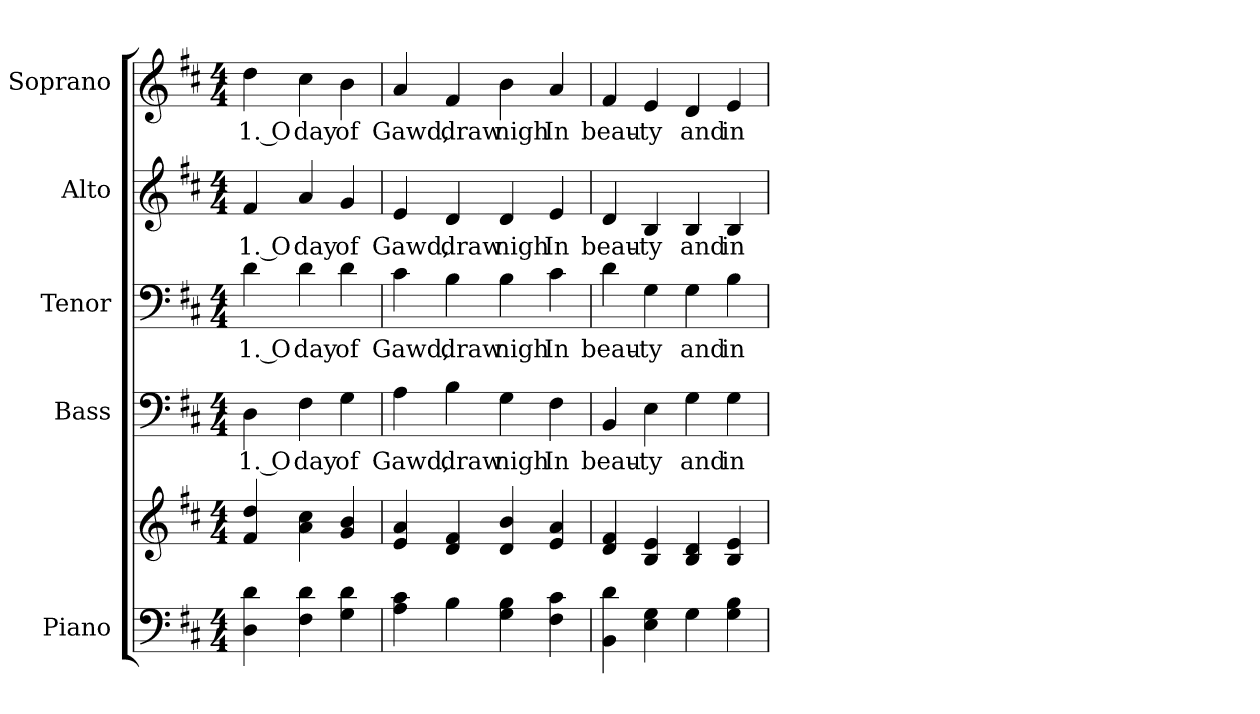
**kern	**kern	**kern	**text	**kern	**text	**kern	**text	**kern	**text
*part5	*part5	*part4	*part4	*part3	*part3	*part2	*part2	*part1	*part1
*staff6	*staff5	*staff4	*staff4	*staff3	*staff3	*staff2	*staff2	*staff1	*staff1
*I"Piano	*	*I"Bass	*	*I"Tenor	*	*I"Alto	*	*I"Soprano	*
*I'Pno.	*	*I'B.	*	*I'T.	*	*I'A.	*	*I'S.	*
!!LO:PB:g=z
*clefF4	*clefG2	*clefF4	*	*clefF4	*	*clefG2	*	*clefG2	*
*k[f#c#]	*k[f#c#]	*k[f#c#]	*	*k[f#c#]	*	*k[f#c#]	*	*k[f#c#]	*
*D:	*D:	*D:	*	*D:	*	*D:	*	*D:	*
*M4/4	*M4/4	*M4/4	*	*M4/4	*	*M4/4	*	*M4/4	*
*MM140	*MM140	*MM140	*	*MM140	*	*MM140	*	*MM140	*
=1	=1	=1	=1	=1	=1	=1	=1	=1	=1
!	!	!	!LO:LY:b:color=#000000	!	!	!	!	!	!
!	!	!	!	!	!LO:LY:b:color=#000000	!	!	!	!
!	!	!	!	!	!	!	!LO:LY:b:color=#000000	!	!
!	!	!	!	!	!	!	!	!	!LO:LY:b:color=#000000
4Di\ 4di	4f#i/ 4ddi	4Di\	1. O	4di\	1. O	4f#i/	1. O	4ddi\	1. O
!	!	!	!LO:LY:b:color=#000000	!	!	!	!	!	!
!	!	!	!	!	!LO:LY:b:color=#000000	!	!	!	!
!	!	!	!	!	!	!	!LO:LY:b:color=#000000	!	!
!	!	!	!	!	!	!	!	!	!LO:LY:b:color=#000000
4F#i\ 4di	4ai\ 4cc#i	4F#i\	day	4di\	day	4ai/	day	4cc#i\	day
!	!	!	!LO:LY:b:color=#000000	!	!	!	!	!	!
!	!	!	!	!	!LO:LY:b:color=#000000	!	!	!	!
!	!	!	!	!	!	!	!LO:LY:b:color=#000000	!	!
!	!	!	!	!	!	!	!	!	!LO:LY:b:color=#000000
4Gi\ 4di	4gi/ 4bi	4Gi\	of	4di\	of	4gi/	of	4bi\	of
=2	=2	=2	=2	=2	=2	=2	=2	=2	=2
!	!	!	!LO:LY:b:color=#000000	!	!	!	!	!	!
!	!	!	!	!	!LO:LY:b:color=#000000	!	!	!	!
!	!	!	!	!	!	!	!LO:LY:b:color=#000000	!	!
!	!	!	!	!	!	!	!	!	!LO:LY:b:color=#000000
4Ai\ 4c#i	4ei/ 4ai	4Ai\	Gawd,	4c#i\	Gawd,	4ei/	Gawd,	4ai/	Gawd,
!	!	!	!LO:LY:b:color=#000000	!	!	!	!	!	!
!	!	!	!	!	!LO:LY:b:color=#000000	!	!	!	!
!	!	!	!	!	!	!	!LO:LY:b:color=#000000	!	!
!	!	!	!	!	!	!	!	!	!LO:LY:b:color=#000000
4Bi\	4di/ 4f#i	4Bi\	draw	4Bi\	draw	4di/	draw	4f#i/	draw
!	!	!	!LO:LY:b:color=#000000	!	!	!	!	!	!
!	!	!	!	!	!LO:LY:b:color=#000000	!	!	!	!
!	!	!	!	!	!	!	!LO:LY:b:color=#000000	!	!
!	!	!	!	!	!	!	!	!	!LO:LY:b:color=#000000
4Gi\ 4Bi	4di/ 4bi	4Gi\	nigh	4Bi\	nigh	4di/	nigh	4bi\	nigh
!	!	!	!LO:LY:b:color=#000000	!	!	!	!	!	!
!	!	!	!	!	!LO:LY:b:color=#000000	!	!	!	!
!	!	!	!	!	!	!	!LO:LY:b:color=#000000	!	!
!	!	!	!	!	!	!	!	!	!LO:LY:b:color=#000000
4F#i\ 4c#i	4ei/ 4ai	4F#i\	In	4c#i\	In	4ei/	In	4ai/	In
!!LO:PB:g=z
=3	=3	=3	=3	=3	=3	=3	=3	=3	=3
!	!	!	!LO:LY:b:color=#000000	!	!	!	!	!	!
!	!	!	!	!	!LO:LY:b:color=#000000	!	!	!	!
!	!	!	!	!	!	!	!LO:LY:b:color=#000000	!	!
!	!	!	!	!	!	!	!	!	!LO:LY:b:color=#000000
4BBi\ 4di	4di/ 4f#i	4BBi/	beau-	4di\	beau-	4di/	beau-	4f#i/	beau-
!	!	!	!LO:LY:b:color=#000000	!	!	!	!	!	!
!	!	!	!	!	!LO:LY:b:color=#000000	!	!	!	!
!	!	!	!	!	!	!	!LO:LY:b:color=#000000	!	!
!	!	!	!	!	!	!	!	!	!LO:LY:b:color=#000000
4Ei\ 4Gi	4Bi/ 4ei	4Ei\	-ty	4Gi\	-ty	4Bi/	-ty	4ei/	-ty
!	!	!	!LO:LY:b:color=#000000	!	!	!	!	!	!
!	!	!	!	!	!LO:LY:b:color=#000000	!	!	!	!
!	!	!	!	!	!	!	!LO:LY:b:color=#000000	!	!
!	!	!	!	!	!	!	!	!	!LO:LY:b:color=#000000
4Gi\	4Bi/ 4di	4Gi\	and	4Gi\	and	4Bi/	and	4di/	and
!	!	!	!LO:LY:b:color=#000000	!	!	!	!	!	!
!	!	!	!	!	!LO:LY:b:color=#000000	!	!	!	!
!	!	!	!	!	!	!	!LO:LY:b:color=#000000	!	!
!	!	!	!	!	!	!	!	!	!LO:LY:b:color=#000000
4Gi\ 4Bi	4Bi/ 4ei	4Gi\	in	4Bi\	in	4Bi/	in	4ei/	in
=	=	=	=	=	=	=	=	=	=
*-	*-	*-	*-	*-	*-	*-	*-	*-	*-
